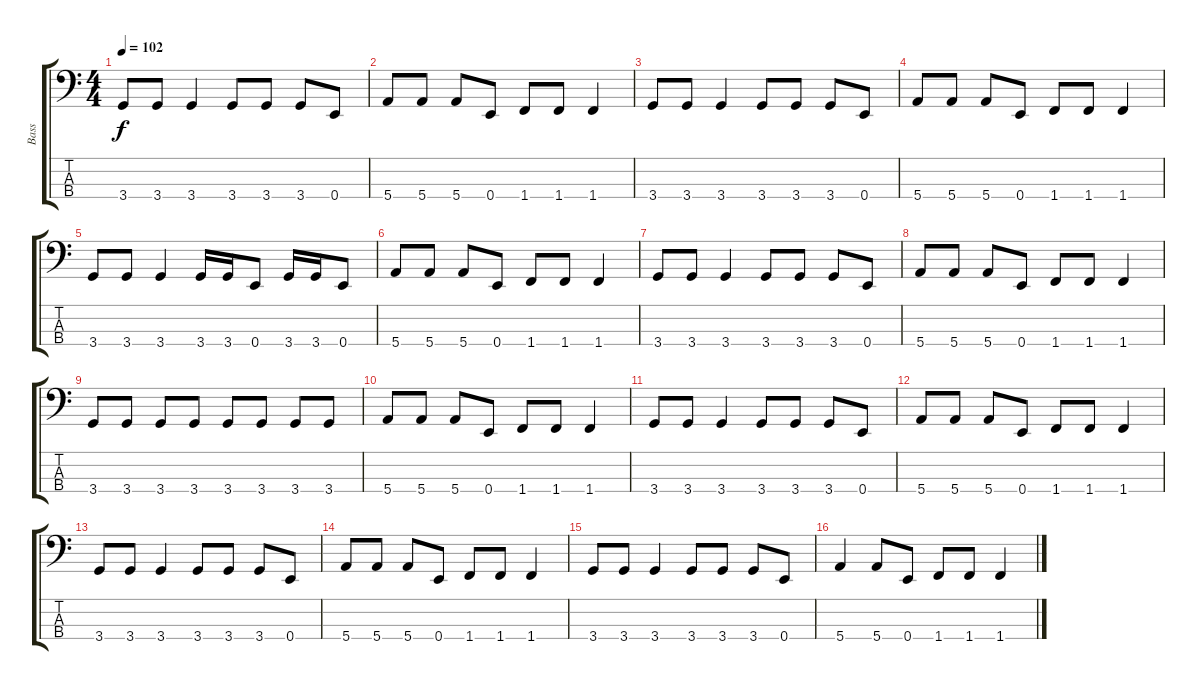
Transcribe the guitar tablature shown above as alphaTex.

\track ("Bass" "Bass") {instrument electricbassfinger}
\staff {score tabs}
\tuning (G2 D2 A1 E1) {hide}
\ts (4 4)
\tempo 102
\clef f4
\ks c
3.4.8{dy f} 3.4.8 3.4.4 3.4.8 3.4.8 3.4.8 0.4.8 |
5.4.8 5.4.8 5.4.8 0.4.8 1.4.8 1.4.8 1.4.4 |
3.4.8 3.4.8 3.4.4 3.4.8 3.4.8 3.4.8 0.4.8 |
5.4.8 5.4.8 5.4.8 0.4.8 1.4.8 1.4.8 1.4.4 |
3.4.8 3.4.8 3.4.4 3.4.16 3.4.16 0.4.8 3.4.16 3.4.16 0.4.8 |
5.4.8 5.4.8 5.4.8 0.4.8 1.4.8 1.4.8 1.4.4 |
3.4.8 3.4.8 3.4.4 3.4.8 3.4.8 3.4.8 0.4.8 |
5.4.8 5.4.8 5.4.8 0.4.8 1.4.8 1.4.8 1.4.4 |
3.4.8 3.4.8 3.4.8 3.4.8 3.4.8 3.4.8 3.4.8 3.4.8 |
5.4.8 5.4.8 5.4.8 0.4.8 1.4.8 1.4.8 1.4.4 |
3.4.8 3.4.8 3.4.4 3.4.8 3.4.8 3.4.8 0.4.8 |
5.4.8 5.4.8 5.4.8 0.4.8 1.4.8 1.4.8 1.4.4 |
3.4.8 3.4.8 3.4.4 3.4.8 3.4.8 3.4.8 0.4.8 |
5.4.8 5.4.8 5.4.8 0.4.8 1.4.8 1.4.8 1.4.4 |
3.4.8 3.4.8 3.4.4 3.4.8 3.4.8 3.4.8 0.4.8 |
5.4.4 5.4.8 0.4.8 1.4.8 1.4.8 1.4.4
